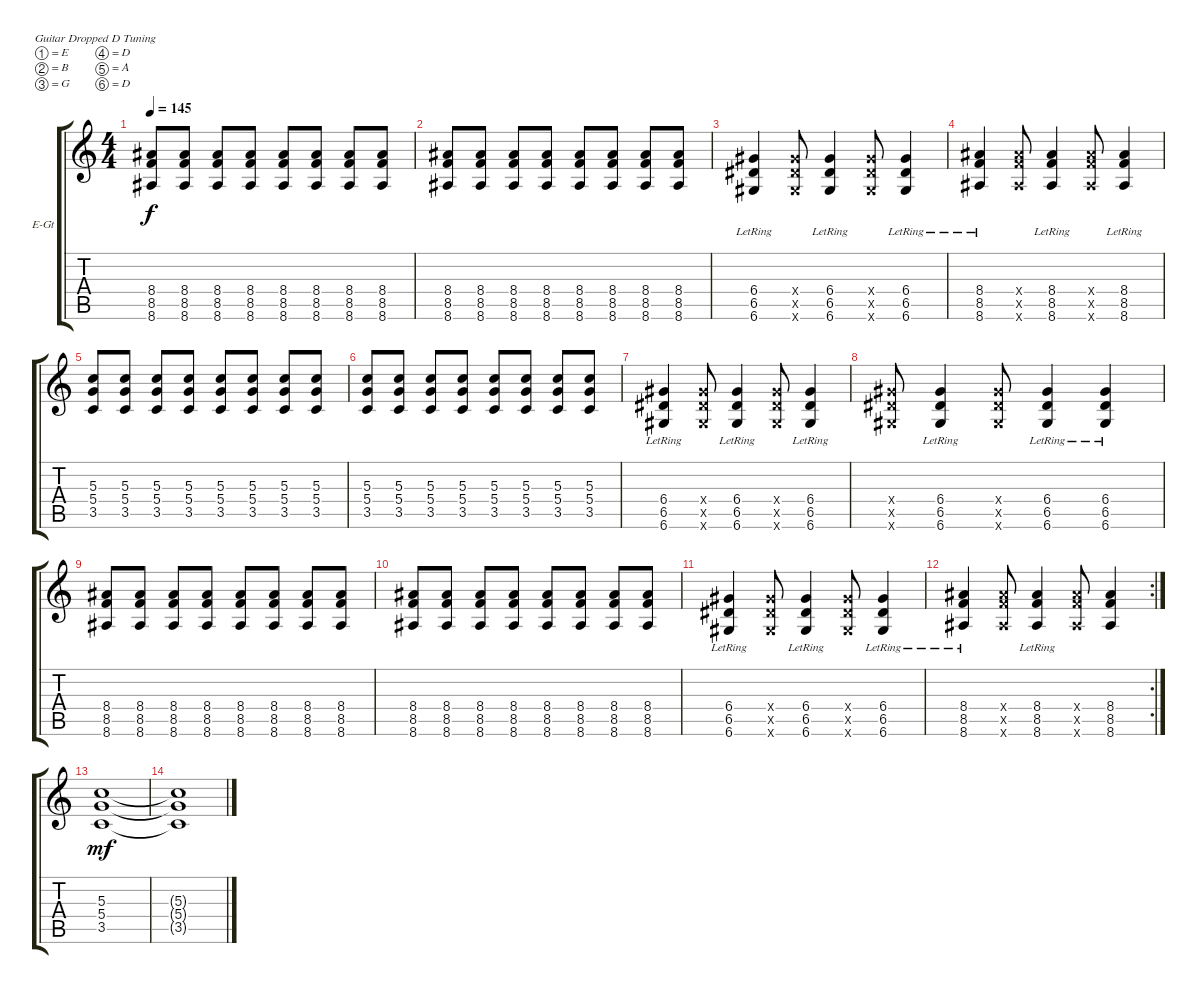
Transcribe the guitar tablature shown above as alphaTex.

\defaultSystemsLayout 4
\bracketExtendMode groupsimilarinstruments
\firstSystemTrackNameOrientation horizontal
\otherSystemsTrackNameOrientation horizontal
\track ("Alex" "E-Gt") {instrument distortionguitar}
\staff {score tabs}
\tuning (E4 B3 G3 D3 A2 D2)
\ts (4 4)
\tempo 145
\clef g2
\ks c
(8.6 8.5 8.4).8{dy f} (8.6 8.5 8.4).8 (8.6 8.5 8.4).8 (8.6 8.5 8.4).8 (8.6 8.5 8.4).8 (8.6 8.5 8.4).8 (8.6 8.5 8.4).8 (8.6 8.5 8.4).8 |
(8.6 8.5 8.4).8 (8.6 8.5 8.4).8 (8.6 8.5 8.4).8 (8.6 8.5 8.4).8 (8.6 8.5 8.4).8 (8.6 8.5 8.4).8 (8.6 8.5 8.4).8 (8.6 8.5 8.4).8 |
(6.6{lr} 6.5{lr} 6.4{lr}).4 (6.6{x} 6.5{x} 6.4{x}).8 (6.6{lr} 6.5{lr} 6.4{lr}).4 (6.6{x} 6.5{x} 6.4{x}).8 (6.6{lr} 6.5{lr} 6.4{lr}).4 |
(8.6{lr} 8.5{lr} 8.4{lr}).4 (8.6{x} 8.5{x} 8.4{x}).8 (8.6{lr} 8.5{lr} 8.4{lr}).4 (8.6{x} 8.5{x} 8.4{x}).8 (8.6{lr} 8.5{lr} 8.4{lr}).4 |
(3.5 5.4 5.3).8 (3.5 5.4 5.3).8 (3.5 5.4 5.3).8 (3.5 5.4 5.3).8 (3.5 5.4 5.3).8 (3.5 5.4 5.3).8 (3.5 5.4 5.3).8 (3.5 5.4 5.3).8 |
(3.5 5.4 5.3).8 (3.5 5.4 5.3).8 (3.5 5.4 5.3).8 (3.5 5.4 5.3).8 (3.5 5.4 5.3).8 (3.5 5.4 5.3).8 (3.5 5.4 5.3).8 (3.5 5.4 5.3).8 |
(6.6{lr} 6.5{lr} 6.4{lr}).4 (6.6{x} 6.5{x} 6.4{x}).8 (6.6{lr} 6.5{lr} 6.4{lr}).4 (6.6{x} 6.5{x} 6.4{x}).8 (6.6{lr} 6.5{lr} 6.4{lr}).4 |
(6.6{x} 6.5{x} 6.4{x}).8 (6.6{lr} 6.5{lr} 6.4{lr}).4 (6.6{x} 6.5{x} 6.4{x}).8 (6.6{lr} 6.5{lr} 6.4{lr}).4 (6.6{lr} 6.5{lr} 6.4{lr}).4 |
(8.6 8.5 8.4).8 (8.6 8.5 8.4).8 (8.6 8.5 8.4).8 (8.6 8.5 8.4).8 (8.6 8.5 8.4).8 (8.6 8.5 8.4).8 (8.6 8.5 8.4).8 (8.6 8.5 8.4).8 |
(8.6 8.5 8.4).8 (8.6 8.5 8.4).8 (8.6 8.5 8.4).8 (8.6 8.5 8.4).8 (8.6 8.5 8.4).8 (8.6 8.5 8.4).8 (8.6 8.5 8.4).8 (8.6 8.5 8.4).8 |
(6.6{lr} 6.5{lr} 6.4{lr}).4 (6.6{x} 6.5{x} 6.4{x}).8 (6.6{lr} 6.5{lr} 6.4{lr}).4 (6.6{x} 6.5{x} 6.4{x}).8 (6.6{lr} 6.5{lr} 6.4{lr}).4 |
\rc 2
(8.6{lr} 8.5{lr} 8.4{lr}).4 (8.6{x} 8.5{x} 8.4{x}).8 (8.6{lr} 8.5{lr} 8.4{lr}).4 (8.6{x} 8.5{x} 8.4{x}).8 (8.6 8.5 8.4).4 |
(3.5 5.4 5.3).1{dy mf} |
(3.5{t} 5.4{t} 5.3{t}).1
